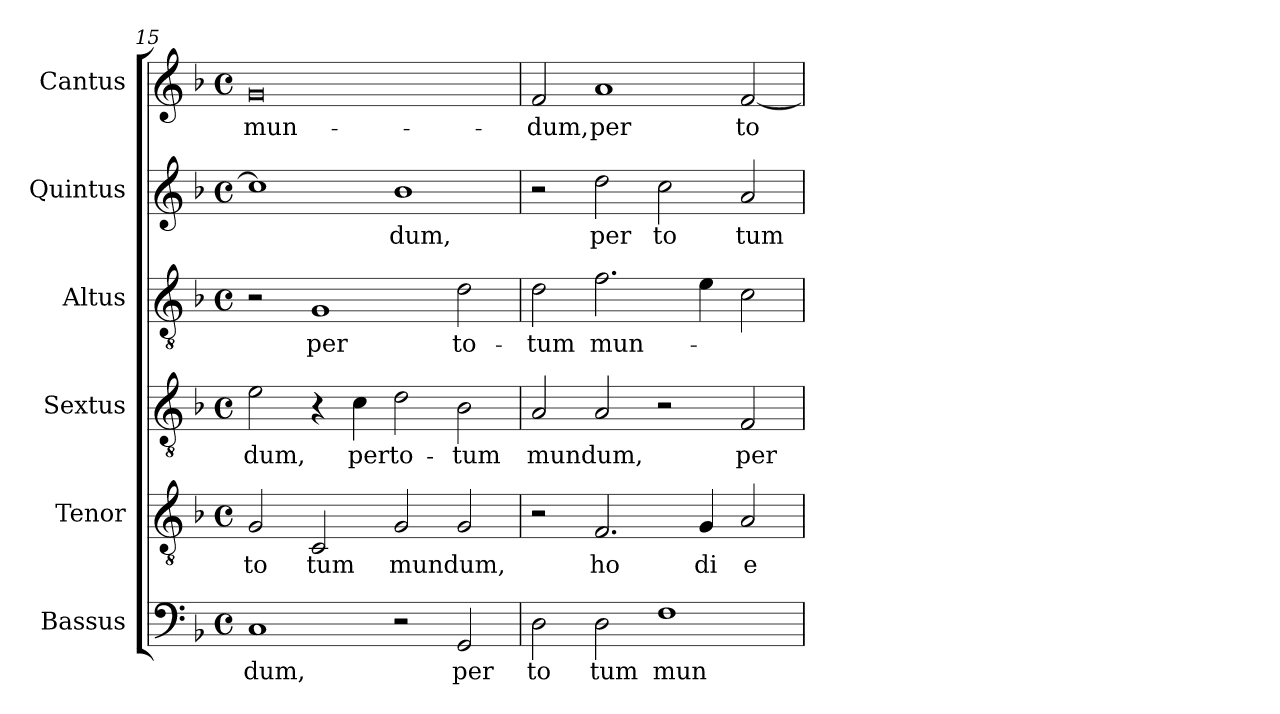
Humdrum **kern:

**kern	**text	**kern	**text	**kern	**text	**kern	**text	**kern	**text	**kern	**text
*part6	*part6	*part5	*part5	*part4	*part4	*part3	*part3	*part2	*part2	*part1	*part1
*staff6	*staff6	*staff5	*staff5	*staff4	*staff4	*staff3	*staff3	*staff2	*staff2	*staff1	*staff1
*I"Bassus	*	*I"Tenor	*	*I"Sextus	*	*I"Altus	*	*I"Quintus	*	*I"Cantus	*
*clefF4	*	*clefGv2	*	*clefGv2	*	*clefGv2	*	*clefG2	*	*clefG2	*
*k[b-]	*	*k[b-]	*	*k[b-]	*	*k[b-]	*	*k[b-]	*	*k[b-]	*
*F:	*	*F:	*	*F:	*	*F:	*	*F:	*	*F:	*
*M4/4	*	*M4/4	*	*M4/4	*	*M4/4	*	*M4/4	*	*M4/4	*
*met(c)	*	*met(c)	*	*met(c)	*	*met(c)	*	*met(c)	*	*met(c)	*
=15	=15	=15	=15	=15	=15	=15	=15	=15	=15	=15	=15
!	!LO:LY:b:cj	!	!LO:LY:b:cj	!	!LO:LY:b:cj	!	!	!	!	!	!LO:LY:b:cj
1C	dum,	2G/	to	2e\	-dum,	2r	.	1cc]	.	0g	mun-
!	!	!	!LO:LY:b:cj	!	!	!	!LO:LY:b:cj	!	!	!	!
.	.	2C/	tum	4r	.	1G	per	.	.	.	.
!	!	!	!	!	!LO:LY:b:cj	!	!	!	!	!	!
.	.	.	.	4c\	per	.	.	.	.	.	.
!	!	!	!LO:LY:b	!	!LO:LY:b:cj	!	!	!	!LO:LY:b:cj	!	!
2r	.	2G/	mundum,	2d\	to-	.	.	1b-	dum,	.	.
!	!LO:LY:b:cj	!	!	!	!LO:LY:b:cj	!	!LO:LY:b:cj	!	!	!	!
2GG/	per	2G/	.	2B-\	-tum	2d\	to-	.	.	.	.
=16	=16	=16	=16	=16	=16	=16	=16	=16	=16	=16	=16
!	!LO:LY:b:cj	!	!	!	!LO:LY:b	!	!LO:LY:b:cj	!	!	!	!LO:LY:b:cj
2D\	to	2r	.	2A/	mundum,	2d\	-tum	2r	.	2f/	-dum,
!	!LO:LY:b:cj	!	!LO:LY:b:cj	!	!	!	!LO:LY:b	!	!LO:LY:b:cj	!	!LO:LY:b:cj
2D\	tum	2.F/	ho	2A/	.	2.f\	mun-	2dd\	per	1a	per
!	!LO:LY:b:cj	!	!	!	!	!	!	!	!LO:LY:b:cj	!	!
1F	mun	.	.	2r	.	.	.	2cc\	to	.	.
!	!	!	!LO:LY:b:cj	!	!	!	!	!	!	!	!
.	.	4G/	di	.	.	4e\	.	.	.	.	.
!	!	!	!LO:LY:b:cj	!	!LO:LY:b:cj	!	!	!	!LO:LY:b:cj	!	!LO:LY:b:cj
.	.	2A/	e	2F/	per	2c\	.	2a/	tum	[<2f/	to-
=	=	=	=	=	=	=	=	=	=	=	=
*-	*-	*-	*-	*-	*-	*-	*-	*-	*-	*-	*-
